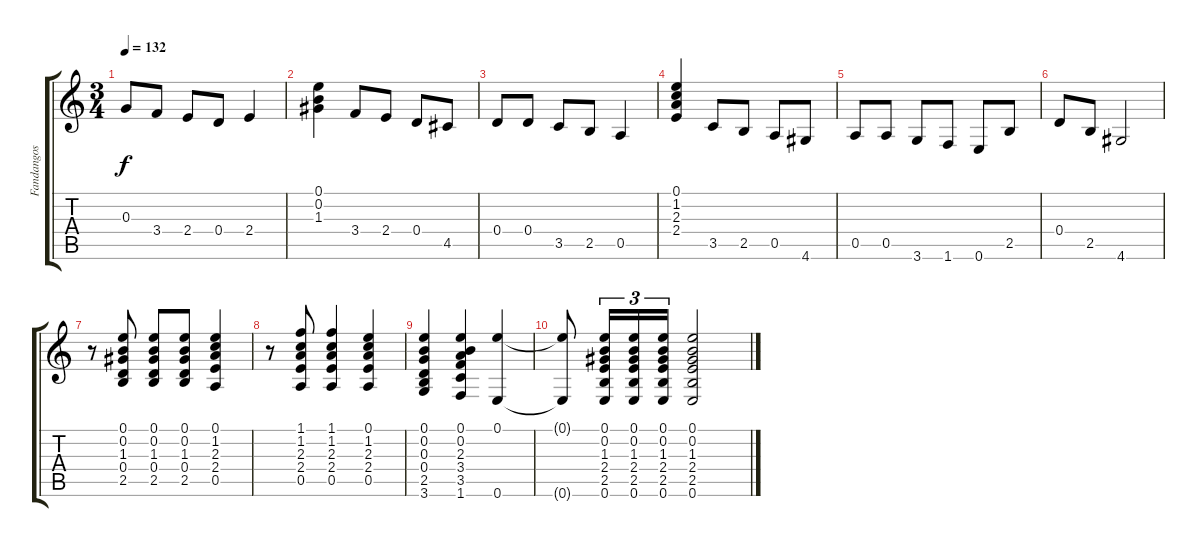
\track ("Fandangos     " "Fandangos ") {instrument acousticguitarnylon}
\staff {score tabs}
\tuning (E4 B3 G3 D3 A2 E2) {hide}
\ts (3 4)
\tempo 132
\clef g2
\ks c
0.3.8{dy f} 3.4.8 2.4.8 0.4.8 2.4.4 |
(0.1 0.2 1.3).4 3.4.8 2.4.8 0.4.8 4.5.8 |
0.4.8 0.4.8 3.5.8 2.5.8 0.5.4 |
(0.1 1.2 2.3 2.4).4 3.5.8 2.5.8 0.5.8 4.6.8 |
0.5.8 0.5.8 3.6.8 1.6.8 0.6.8 2.5.8 |
0.4.8 2.5.8 4.6.2 |
r.8 (0.1 0.2 1.3 0.4 2.5).8 (0.1 0.2 1.3 0.4 2.5).8 (0.1 0.2 1.3 0.4 2.5).8 (0.1 1.2 2.3 2.4 0.5).4 |
r.8 (1.1 1.2 2.3 2.4 0.5).8 (1.1 1.2 2.3 2.4 0.5).4 (0.1 1.2 2.3 2.4 0.5).4 |
(0.1 0.2 0.3 0.4 2.5 3.6).4 (0.1 0.2 2.3 3.4 3.5 1.6).4 (0.1 0.6).4 |
(0.1{t} 0.6{t}).8 (0.1 0.2 1.3 2.4 2.5 0.6).16{tu (3 2)} (0.1 0.2 1.3 2.4 2.5 0.6).16{tu (3 2)} (0.1 0.2 1.3 2.4 2.5 0.6).16{tu (3 2)} (0.1 0.2 1.3 2.4 2.5 0.6).2
